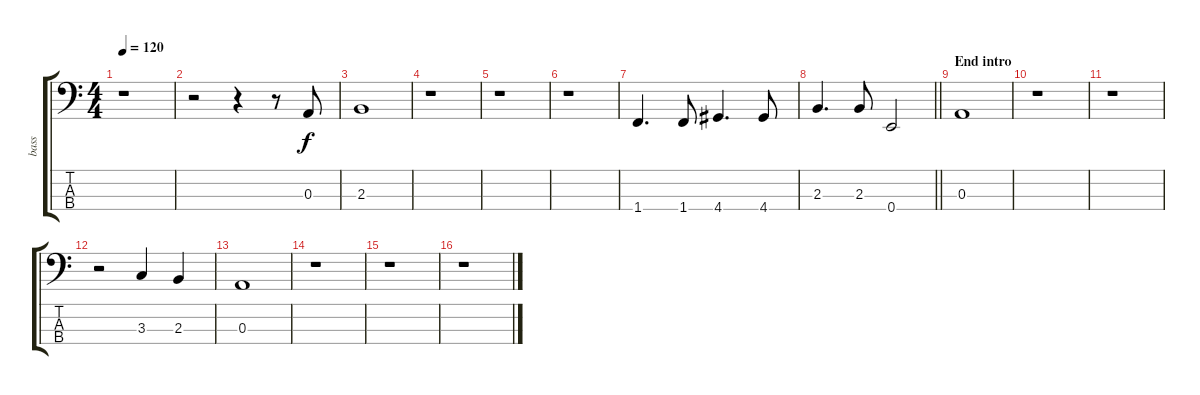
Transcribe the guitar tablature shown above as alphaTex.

\track ("bass" "bass") {instrument electricbassfinger}
\staff {score tabs}
\tuning (G2 D2 A1 E1) {hide}
\ts (4 4)
\tempo 120
\clef f4
\ks c
r.1{dy f} |
r.2 r.4 r.8 0.3.8 |
2.3.1 |
r.1 |
r.1 |
r.1 |
1.4.4{d} 1.4.8 4.4.4{d} 4.4.8 |
\barLineRight lightlight
2.3.4{d} 2.3.8 0.4.2 |
\section ("" "End intro")
0.3.1 |
r.1 |
r.1 |
r.2 3.3.4 2.3.4 |
0.3.1 |
r.1 |
r.1 |
r.1
